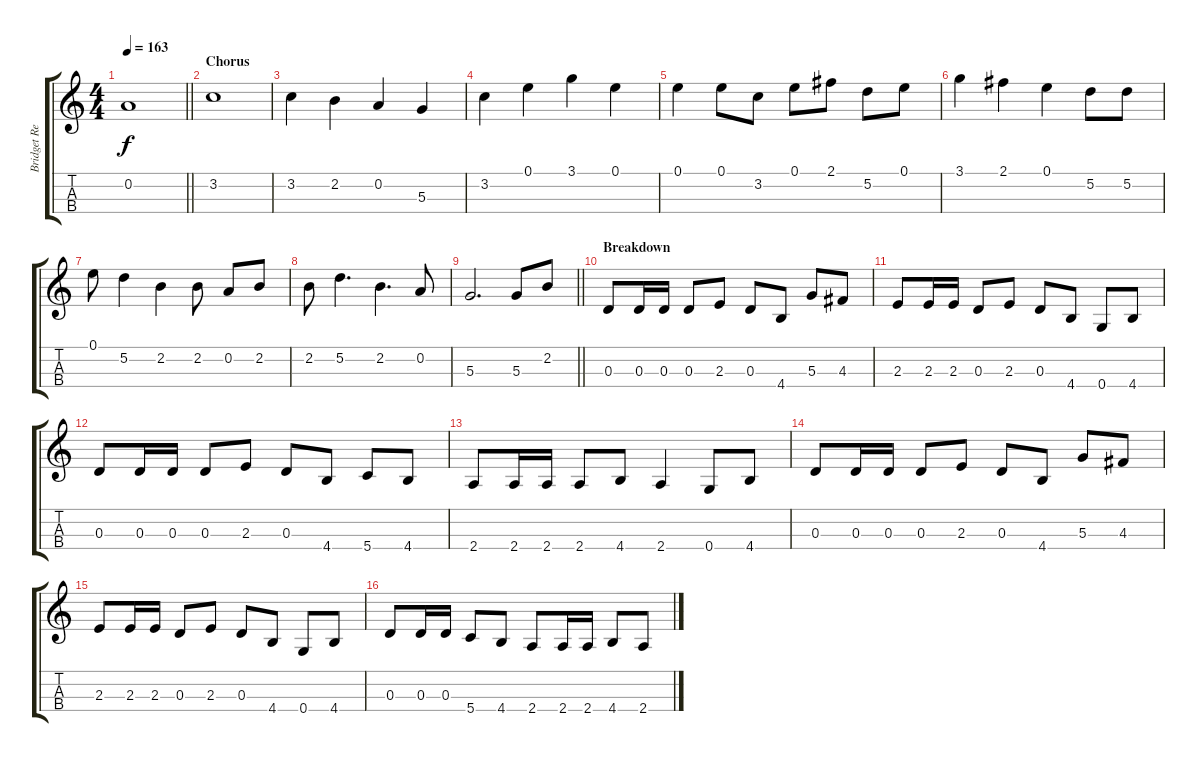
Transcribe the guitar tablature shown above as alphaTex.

\track ("Bridget Regan" "Bridget Re") {instrument violin}
\staff {score tabs}
\tuning (E5 A4 D4 G3) {hide}
\ts (4 4)
\tempo 163
\clef g2
\barLineRight lightlight
\ks c
0.2.1{dy f} |
\section ("" "Chorus")
3.2.1 |
3.2.4 2.2.4 0.2.4 5.3.4 |
3.2.4 0.1.4 3.1.4 0.1.4 |
0.1.4 0.1.8 3.2.8 0.1.8 2.1.8 5.2.8 0.1.8 |
3.1.4 2.1.4 0.1.4 5.2.8 5.2.8 |
0.1.8 5.2.4 2.2.4 2.2.8 0.2.8 2.2.8 |
2.2.8 5.2.4{d} 2.2.4{d} 0.2.8 |
\barLineRight lightlight
5.3.2{d} 5.3.8 2.2.8 |
\section ("" "Breakdown")
0.3.8 0.3.16 0.3.16 0.3.8 2.3.8 0.3.8 4.4.8 5.3.8 4.3.8 |
2.3.8 2.3.16 2.3.16 0.3.8 2.3.8 0.3.8 4.4.8 0.4.8 4.4.8 |
0.3.8 0.3.16 0.3.16 0.3.8 2.3.8 0.3.8 4.4.8 5.4.8 4.4.8 |
2.4.8 2.4.16 2.4.16 2.4.8 4.4.8 2.4.4 0.4.8 4.4.8 |
0.3.8 0.3.16 0.3.16 0.3.8 2.3.8 0.3.8 4.4.8 5.3.8 4.3.8 |
2.3.8 2.3.16 2.3.16 0.3.8 2.3.8 0.3.8 4.4.8 0.4.8 4.4.8 |
0.3.8 0.3.16 0.3.16 5.4.8 4.4.8 2.4.8 2.4.16 2.4.16 4.4.8 2.4.8
